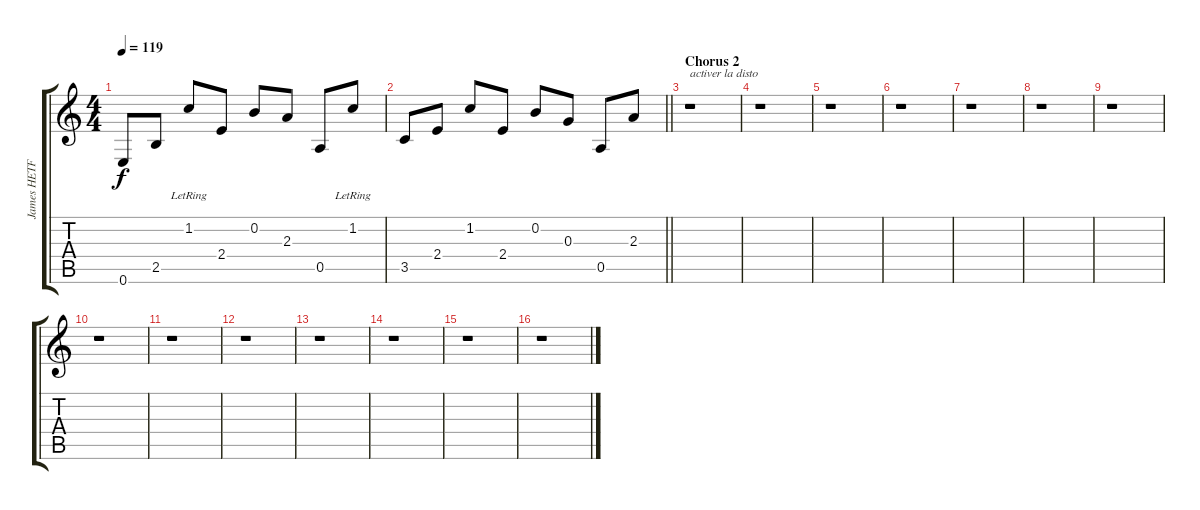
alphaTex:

\track ("James HETFIELD" "James HETF") {instrument electricguitarclean}
\staff {score tabs}
\tuning (E4 B3 G3 D3 A2 E2) {hide}
\ts (4 4)
\tempo 119
\clef g2
\ks c
0.6.8{dy f} 2.5.8 1.2{lr}.8 2.4.8 0.2.8 2.3.8 0.5.8 1.2{lr}.8 |
\barLineRight lightlight
3.5.8 2.4.8 1.2.8 2.4.8 0.2.8 0.3.8 0.5.8 2.3.8 |
\section ("" "Chorus 2")
r.1{txt "activer la disto"} |
r.1 |
r.1 |
r.1 |
r.1 |
r.1 |
r.1 |
r.1 |
r.1 |
r.1 |
r.1 |
r.1 |
r.1 |
r.1
